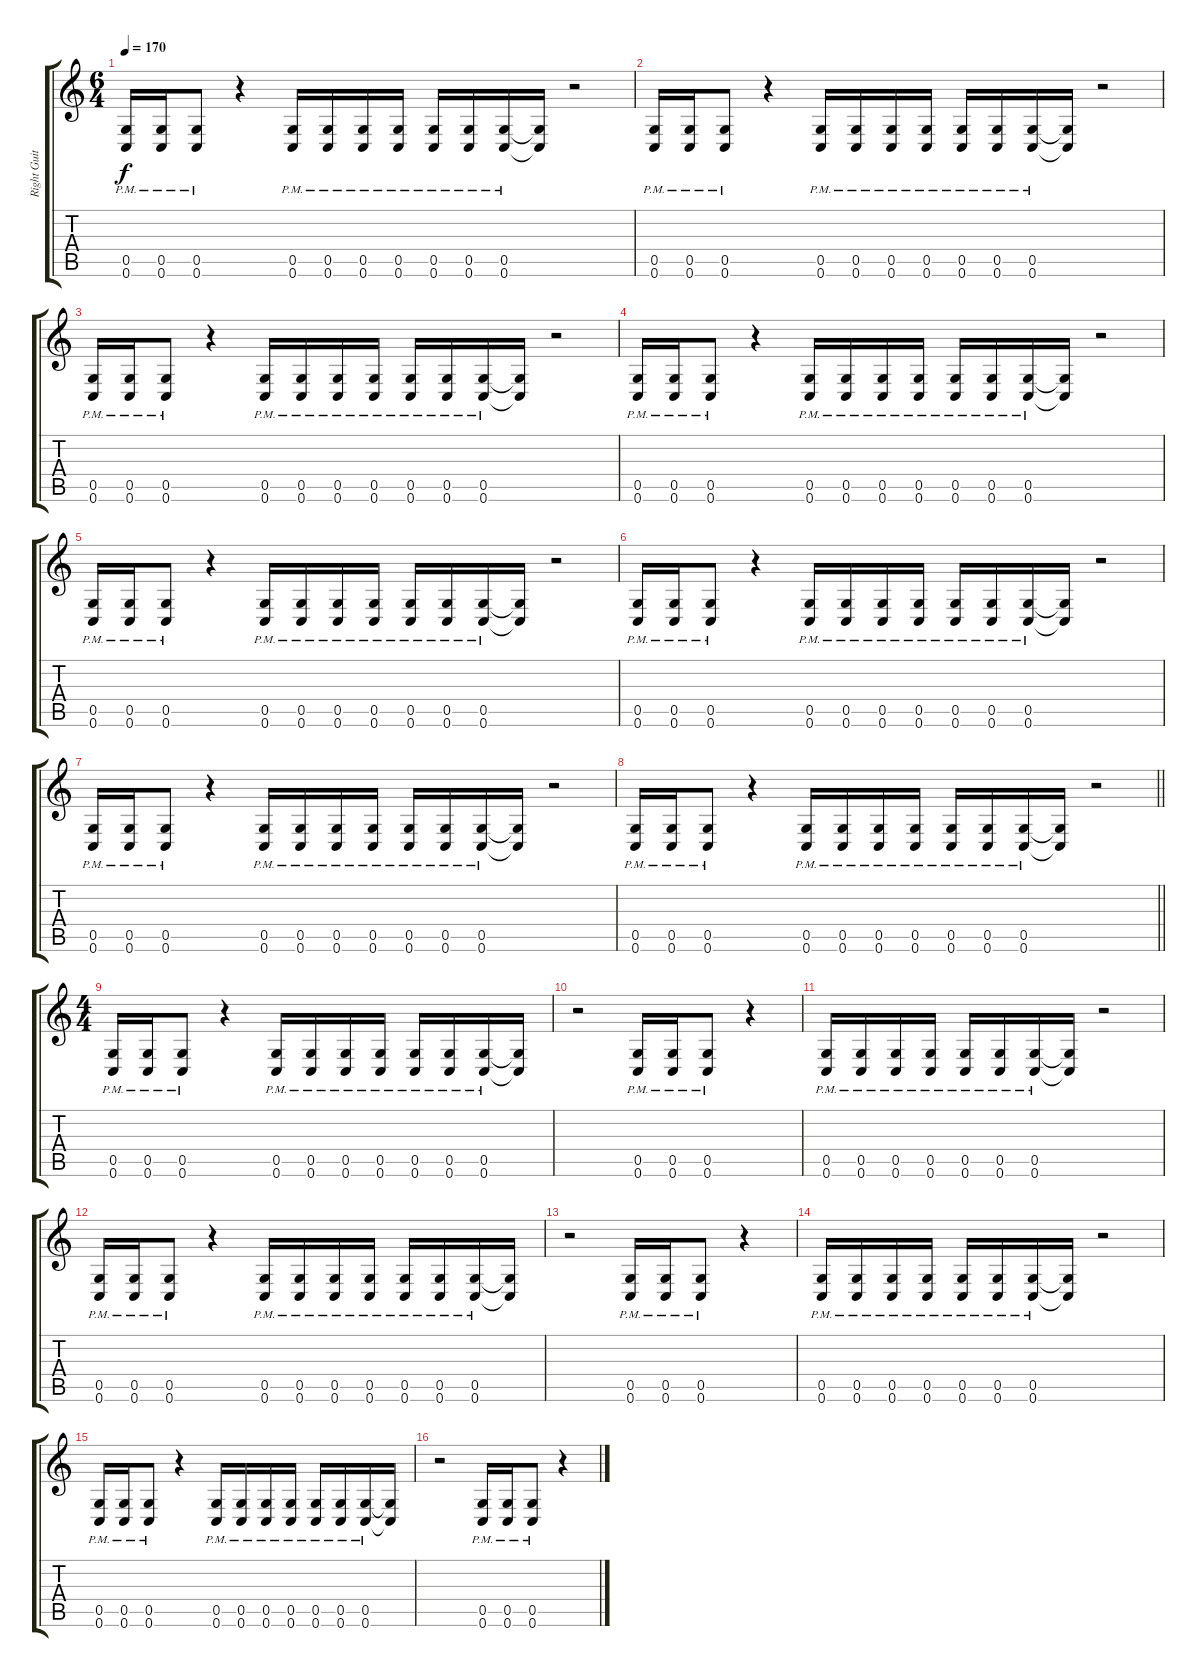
\track ("Right Guitar" "Right Guit") {instrument distortionguitar}
\staff {score tabs}
\tuning (D4 A3 F3 C3 G2 C2) {hide}
\ts (6 4)
\tempo 170
\clef g2
\ks c
(0.5{pm} 0.6{pm}).16{dy f} (0.5{pm} 0.6{pm}).16 (0.5{pm} 0.6{pm}).8 r.4 (0.5{pm} 0.6{pm}).16 (0.5{pm} 0.6{pm}).16 (0.5{pm} 0.6{pm}).16 (0.5{pm} 0.6{pm}).16 (0.5{pm} 0.6{pm}).16 (0.5{pm} 0.6{pm}).16 (0.5{pm} 0.6{pm}).16 (0.5{t} 0.6{t}).16 r.2 |
(0.5{pm} 0.6{pm}).16 (0.5{pm} 0.6{pm}).16 (0.5{pm} 0.6{pm}).8 r.4 (0.5{pm} 0.6{pm}).16 (0.5{pm} 0.6{pm}).16 (0.5{pm} 0.6{pm}).16 (0.5{pm} 0.6{pm}).16 (0.5{pm} 0.6{pm}).16 (0.5{pm} 0.6{pm}).16 (0.5{pm} 0.6{pm}).16 (0.5{t} 0.6{t}).16 r.2 |
(0.5{pm} 0.6{pm}).16 (0.5{pm} 0.6{pm}).16 (0.5{pm} 0.6{pm}).8 r.4 (0.5{pm} 0.6{pm}).16 (0.5{pm} 0.6{pm}).16 (0.5{pm} 0.6{pm}).16 (0.5{pm} 0.6{pm}).16 (0.5{pm} 0.6{pm}).16 (0.5{pm} 0.6{pm}).16 (0.5{pm} 0.6{pm}).16 (0.5{t} 0.6{t}).16 r.2 |
(0.5{pm} 0.6{pm}).16 (0.5{pm} 0.6{pm}).16 (0.5{pm} 0.6{pm}).8 r.4 (0.5{pm} 0.6{pm}).16 (0.5{pm} 0.6{pm}).16 (0.5{pm} 0.6{pm}).16 (0.5{pm} 0.6{pm}).16 (0.5{pm} 0.6{pm}).16 (0.5{pm} 0.6{pm}).16 (0.5{pm} 0.6{pm}).16 (0.5{t} 0.6{t}).16 r.2 |
(0.5{pm} 0.6{pm}).16 (0.5{pm} 0.6{pm}).16 (0.5{pm} 0.6{pm}).8 r.4 (0.5{pm} 0.6{pm}).16 (0.5{pm} 0.6{pm}).16 (0.5{pm} 0.6{pm}).16 (0.5{pm} 0.6{pm}).16 (0.5{pm} 0.6{pm}).16 (0.5{pm} 0.6{pm}).16 (0.5{pm} 0.6{pm}).16 (0.5{t} 0.6{t}).16 r.2 |
(0.5{pm} 0.6{pm}).16 (0.5{pm} 0.6{pm}).16 (0.5{pm} 0.6{pm}).8 r.4 (0.5{pm} 0.6{pm}).16 (0.5{pm} 0.6{pm}).16 (0.5{pm} 0.6{pm}).16 (0.5{pm} 0.6{pm}).16 (0.5{pm} 0.6{pm}).16 (0.5{pm} 0.6{pm}).16 (0.5{pm} 0.6{pm}).16 (0.5{t} 0.6{t}).16 r.2 |
(0.5{pm} 0.6{pm}).16 (0.5{pm} 0.6{pm}).16 (0.5{pm} 0.6{pm}).8 r.4 (0.5{pm} 0.6{pm}).16 (0.5{pm} 0.6{pm}).16 (0.5{pm} 0.6{pm}).16 (0.5{pm} 0.6{pm}).16 (0.5{pm} 0.6{pm}).16 (0.5{pm} 0.6{pm}).16 (0.5{pm} 0.6{pm}).16 (0.5{t} 0.6{t}).16 r.2 |
\barLineRight lightlight
(0.5{pm} 0.6{pm}).16 (0.5{pm} 0.6{pm}).16 (0.5{pm} 0.6{pm}).8 r.4 (0.5{pm} 0.6{pm}).16 (0.5{pm} 0.6{pm}).16 (0.5{pm} 0.6{pm}).16 (0.5{pm} 0.6{pm}).16 (0.5{pm} 0.6{pm}).16 (0.5{pm} 0.6{pm}).16 (0.5{pm} 0.6{pm}).16 (0.5{t} 0.6{t}).16 r.2 |
\ts (4 4)
(0.5{pm} 0.6{pm}).16 (0.5{pm} 0.6{pm}).16 (0.5{pm} 0.6{pm}).8 r.4 (0.5{pm} 0.6{pm}).16 (0.5{pm} 0.6{pm}).16 (0.5{pm} 0.6{pm}).16 (0.5{pm} 0.6{pm}).16 (0.5{pm} 0.6{pm}).16 (0.5{pm} 0.6{pm}).16 (0.5{pm} 0.6{pm}).16 (0.5{t} 0.6{t}).16 |
r.2 (0.5{pm} 0.6{pm}).16 (0.5{pm} 0.6{pm}).16 (0.5{pm} 0.6{pm}).8 r.4 |
(0.5{pm} 0.6{pm}).16 (0.5{pm} 0.6{pm}).16 (0.5{pm} 0.6{pm}).16 (0.5{pm} 0.6{pm}).16 (0.5{pm} 0.6{pm}).16 (0.5{pm} 0.6{pm}).16 (0.5{pm} 0.6{pm}).16 (0.5{t} 0.6{t}).16 r.2 |
(0.5{pm} 0.6{pm}).16 (0.5{pm} 0.6{pm}).16 (0.5{pm} 0.6{pm}).8 r.4 (0.5{pm} 0.6{pm}).16 (0.5{pm} 0.6{pm}).16 (0.5{pm} 0.6{pm}).16 (0.5{pm} 0.6{pm}).16 (0.5{pm} 0.6{pm}).16 (0.5{pm} 0.6{pm}).16 (0.5{pm} 0.6{pm}).16 (0.5{t} 0.6{t}).16 |
r.2 (0.5{pm} 0.6{pm}).16 (0.5{pm} 0.6{pm}).16 (0.5{pm} 0.6{pm}).8 r.4 |
(0.5{pm} 0.6{pm}).16 (0.5{pm} 0.6{pm}).16 (0.5{pm} 0.6{pm}).16 (0.5{pm} 0.6{pm}).16 (0.5{pm} 0.6{pm}).16 (0.5{pm} 0.6{pm}).16 (0.5{pm} 0.6{pm}).16 (0.5{t} 0.6{t}).16 r.2 |
(0.5{pm} 0.6{pm}).16 (0.5{pm} 0.6{pm}).16 (0.5{pm} 0.6{pm}).8 r.4 (0.5{pm} 0.6{pm}).16 (0.5{pm} 0.6{pm}).16 (0.5{pm} 0.6{pm}).16 (0.5{pm} 0.6{pm}).16 (0.5{pm} 0.6{pm}).16 (0.5{pm} 0.6{pm}).16 (0.5{pm} 0.6{pm}).16 (0.5{t} 0.6{t}).16 |
r.2 (0.5{pm} 0.6{pm}).16 (0.5{pm} 0.6{pm}).16 (0.5{pm} 0.6{pm}).8 r.4
